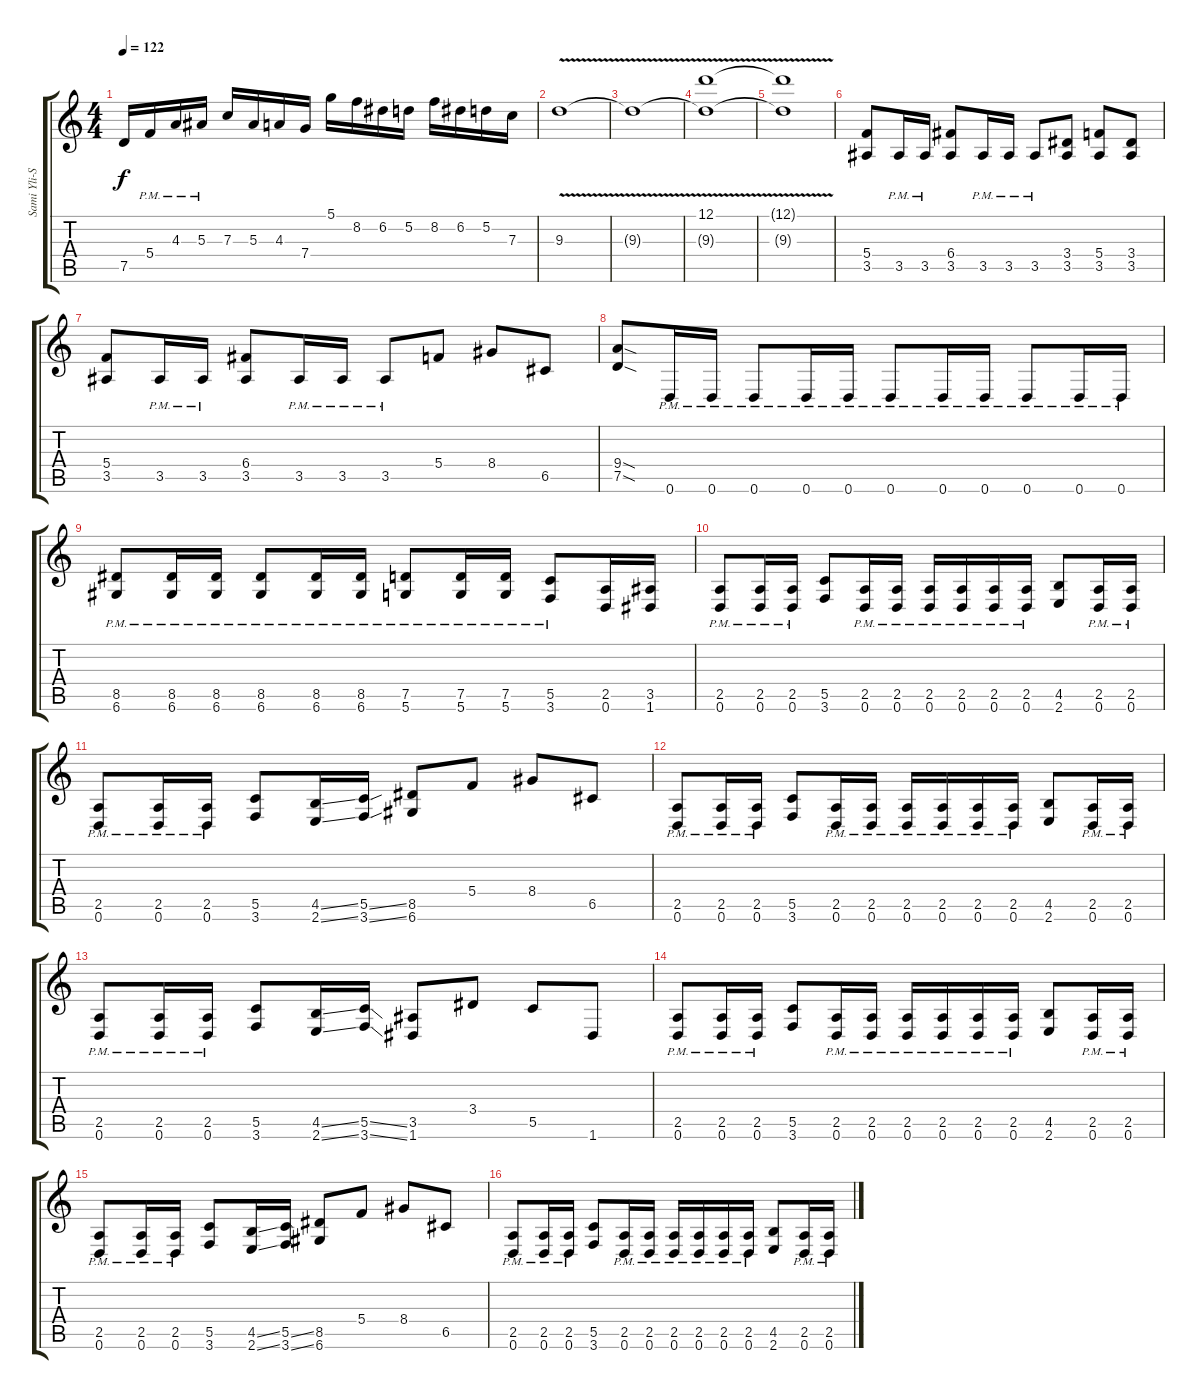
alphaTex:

\track ("Sami Yli-Sirniö" "Sami Yli-S") {instrument distortionguitar}
\staff {score tabs}
\tuning (D4 A3 F3 C3 G2 D2) {hide}
\ts (4 4)
\tempo 122
\clef g2
\ks c
7.5.16{dy f} 5.4{pm}.16 4.3{pm}.16 5.3{pm}.16 7.3.16 5.3.16 4.3.16 7.4.16 5.1.16 8.2.16 6.2.16 5.2.16 8.2.16 6.2.16 5.2.16 7.3.16 |
9.3{v}.1 |
9.3{t}.1 |
(12.1{v} 9.3{t}).1 |
(12.1{t} 9.3{t}).1 |
(5.4 3.5).8 3.5{pm}.16 3.5{pm}.16 (6.4 3.5).8 3.5{pm}.16 3.5{pm}.16 3.5{pm}.8 (3.4 3.5).8 (5.4 3.5).8 (3.4 3.5).8 |
(5.4 3.5).8 3.5{pm}.16 3.5{pm}.16 (6.4 3.5).8 3.5{pm}.16 3.5{pm}.16 3.5{pm}.8 5.4.8 8.4.8 6.5.8 |
(9.4{sod} 7.5{sod}).8 0.6{pm}.16 0.6{pm}.16 0.6{pm}.8 0.6{pm}.16 0.6{pm}.16 0.6{pm}.8 0.6{pm}.16 0.6{pm}.16 0.6{pm}.8 0.6{pm}.16 0.6{pm}.16 |
(8.5{pm} 6.6{pm}).8 (8.5{pm} 6.6{pm}).16 (8.5{pm} 6.6{pm}).16 (8.5{pm} 6.6{pm}).8 (8.5{pm} 6.6{pm}).16 (8.5{pm} 6.6{pm}).16 (7.5{pm} 5.6{pm}).8 (7.5{pm} 5.6{pm}).16 (7.5{pm} 5.6).16 (5.5{pm} 3.6{pm}).8 (2.5 0.6).16 (3.5 1.6).16 |
(2.5{pm} 0.6{pm}).8 (2.5{pm} 0.6{pm}).16 (2.5{pm} 0.6{pm}).16 (5.5 3.6).8 (2.5{pm} 0.6{pm}).16 (2.5{pm} 0.6{pm}).16 (2.5{pm} 0.6{pm}).16 (2.5{pm} 0.6{pm}).16 (2.5{pm} 0.6{pm}).16 (2.5{pm} 0.6{pm}).16 (4.5 2.6).8 (2.5{pm} 0.6{pm}).16 (2.5{pm} 0.6{pm}).16 |
(2.5{pm} 0.6{pm}).8 (2.5{pm} 0.6{pm}).16 (2.5{pm} 0.6{pm}).16 (5.5 3.6).8 (4.5{ss} 2.6{ss}).16 (5.5{ss} 3.6{ss}).16 (8.5 6.6).8 5.4.8 8.4.8 6.5.8 |
(2.5{pm} 0.6{pm}).8 (2.5{pm} 0.6{pm}).16 (2.5{pm} 0.6{pm}).16 (5.5 3.6).8 (2.5{pm} 0.6{pm}).16 (2.5{pm} 0.6{pm}).16 (2.5{pm} 0.6{pm}).16 (2.5{pm} 0.6{pm}).16 (2.5{pm} 0.6{pm}).16 (2.5{pm} 0.6{pm}).16 (4.5 2.6).8 (2.5{pm} 0.6{pm}).16 (2.5{pm} 0.6{pm}).16 |
(2.5{pm} 0.6{pm}).8 (2.5{pm} 0.6{pm}).16 (2.5{pm} 0.6{pm}).16 (5.5 3.6).8 (4.5{ss} 2.6{ss}).16 (5.5{ss} 3.6{ss}).16 (3.5 1.6).8 3.4.8 5.5.8 1.6.8 |
(2.5{pm} 0.6{pm}).8 (2.5{pm} 0.6{pm}).16 (2.5{pm} 0.6{pm}).16 (5.5 3.6).8 (2.5{pm} 0.6{pm}).16 (2.5{pm} 0.6{pm}).16 (2.5{pm} 0.6{pm}).16 (2.5{pm} 0.6{pm}).16 (2.5{pm} 0.6{pm}).16 (2.5{pm} 0.6{pm}).16 (4.5 2.6).8 (2.5{pm} 0.6{pm}).16 (2.5{pm} 0.6{pm}).16 |
(2.5{pm} 0.6{pm}).8 (2.5{pm} 0.6{pm}).16 (2.5{pm} 0.6{pm}).16 (5.5 3.6).8 (4.5{ss} 2.6{ss}).16 (5.5{ss} 3.6{ss}).16 (8.5 6.6).8 5.4.8 8.4.8 6.5.8 |
(2.5{pm} 0.6{pm}).8 (2.5{pm} 0.6{pm}).16 (2.5{pm} 0.6{pm}).16 (5.5 3.6).8 (2.5{pm} 0.6{pm}).16 (2.5{pm} 0.6{pm}).16 (2.5{pm} 0.6{pm}).16 (2.5{pm} 0.6{pm}).16 (2.5{pm} 0.6{pm}).16 (2.5{pm} 0.6{pm}).16 (4.5 2.6).8 (2.5{pm} 0.6{pm}).16 (2.5{pm} 0.6{pm}).16
